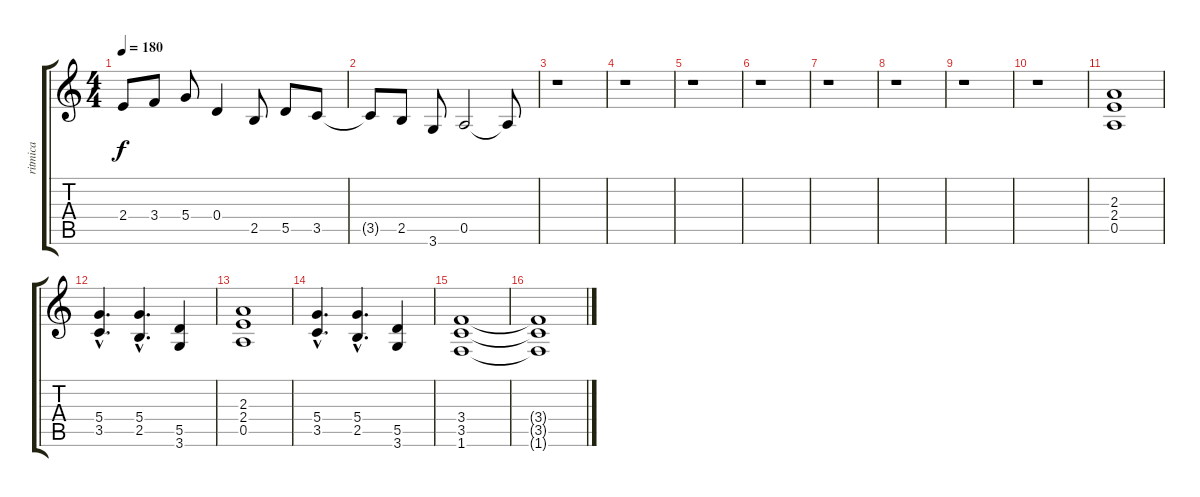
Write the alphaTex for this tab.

\track ("ritmica" "ritmica") {instrument distortionguitar}
\staff {score tabs}
\tuning (E4 B3 G3 D3 A2 E2) {hide}
\ts (4 4)
\tempo 180
\clef g2
\ks c
2.4.8{dy f} 3.4.8 5.4.8 0.4.4 2.5.8 5.5.8 3.5.8 |
3.5{t}.8 2.5.8 3.6.8 0.5.2 0.5{t}.8 |
r.1 |
r.1 |
r.1 |
r.1 |
r.1 |
r.1 |
r.1 |
r.1 |
(2.3 2.4 0.5).1 |
(5.4{hac} 3.5{hac}).4{d} (5.4{hac} 2.5{hac}).4{d} (5.5 3.6).4 |
(2.3 2.4 0.5).1 |
(5.4{hac} 3.5{hac}).4{d} (5.4{hac} 2.5{hac}).4{d} (5.5 3.6).4 |
(3.4 3.5 1.6).1 |
(3.4{t} 3.5{t} 1.6{t}).1
